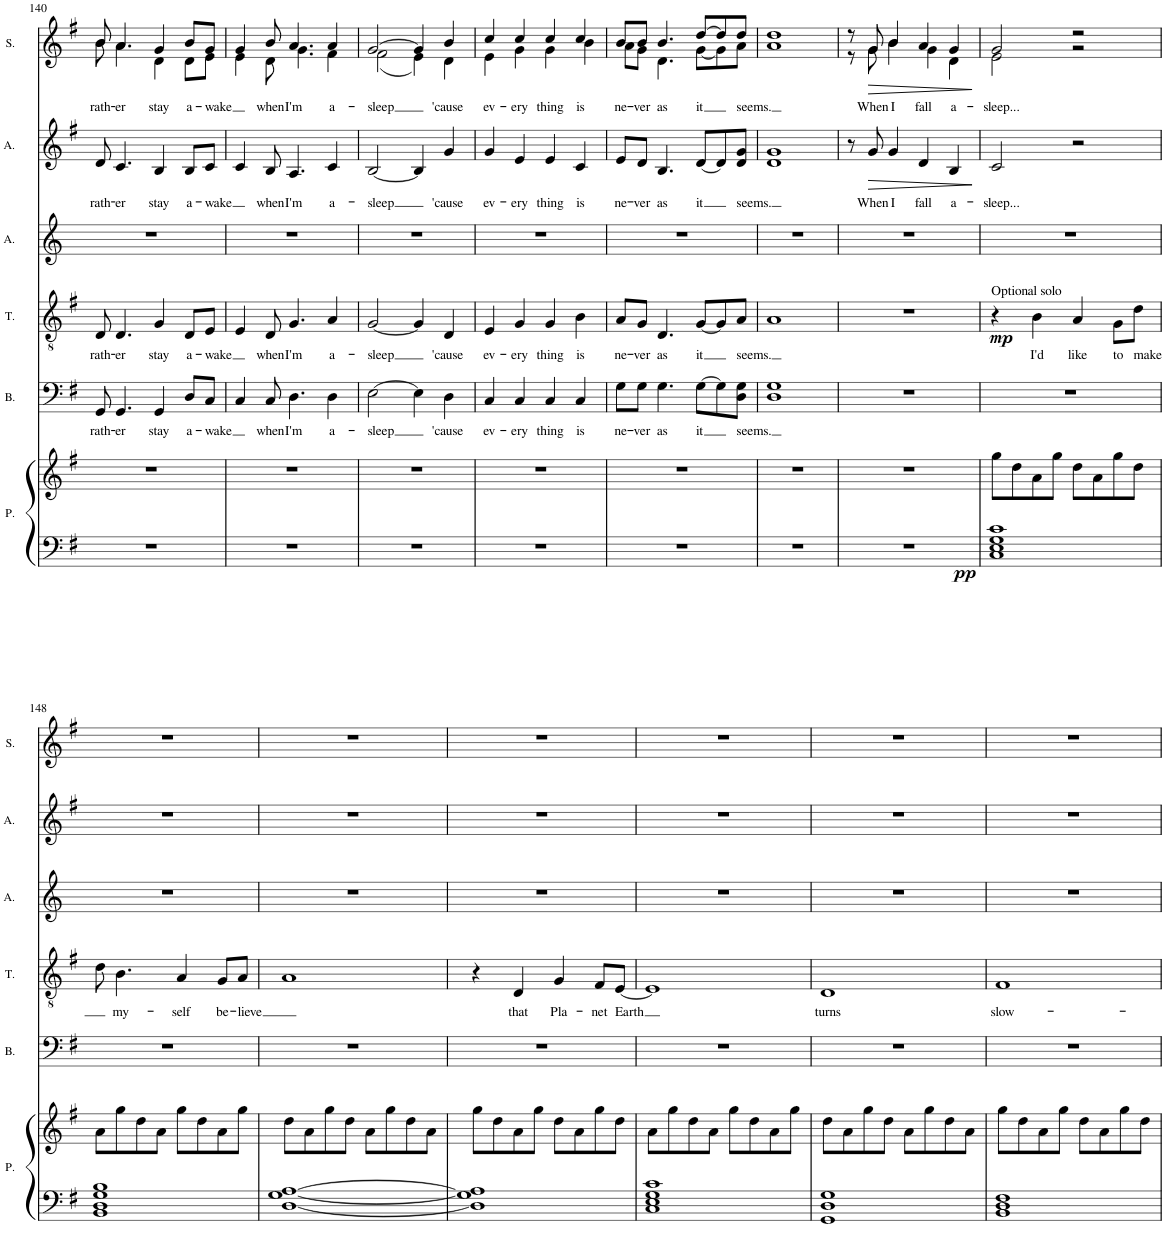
**kern	**kern	**dynam	**kern	**text	**kern	**text	**dynam	**kern	**kern	**text	**dynam	**kern	**text	**dynam
*part6	*part6	*part6	*part5	*part5	*part4	*part4	*part4	*part3	*part2	*part2	*part2	*part1	*part1	*part1
*staff7	*staff6	*staff6/7	*staff5	*staff5	*staff4	*staff4	*staff4	*staff3	*staff2	*staff2	*staff2	*staff1	*staff1	*staff1
*I"Piano	*	*	*I"Bass	*	*I"Tenor	*	*	*I"Alto 2	*I"Alto	*	*	*I"Soprano	*	*
*I'P.	*	*	*I'B.	*	*I'T.	*	*	*I'A.	*I'A.	*	*	*I'S.	*	*
!!LO:PB:g=z
*clefF4	*clefG2	*	*clefF4	*	*clefGv2	*	*	*clefG2	*clefG2	*	*	*clefG2	*	*
*k[f#]	*k[f#]	*	*k[f#]	*	*k[f#]	*	*	*k[]	*k[f#]	*	*	*k[f#]	*	*
*M4/4	*M4/4	*	*M4/4	*	*M4/4	*	*	*M4/4	*M4/4	*	*	*M4/4	*	*
=140	=140	=140	=140	=140	=140	=140	=140	=140	=140	=140	=140	=140	=140	=140
!	!	!	!	!LO:LY:b	!	!LO:LY:b	!	!	!	!LO:LY:b	!	!	!LO:LY:b	!
*	*	*	*	*	*	*	*	*	*	*	*	*^	*	*
1r	1r	.	8GG/	rath-	8D/	rath-	.	1r	8d/	rath-	.	8b/	8b\	rath-	.
!	!	!	!	!LO:LY:b	!	!LO:LY:b	!	!	!	!LO:LY:b	!	!	!	!LO:LY:b	!
.	.	.	4.GG/	-er	4.D/	-er	.	.	4.c/	-er	.	4.a/	4.a\	-er	.
!	!	!	!	!LO:LY:b	!	!LO:LY:b	!	!	!	!LO:LY:b	!	!	!	!LO:LY:b	!
.	.	.	4GG/	stay	4G/	stay	.	.	4B/	stay	.	4g/	4d\	stay	.
!	!	!	!	!LO:LY:b	!	!LO:LY:b	!	!	!	!LO:LY:b	!	!	!	!LO:LY:b	!
.	.	.	8D/L	a-	8D/L	a-	.	.	8B/L	a-	.	8b/L	8d\L	a-	.
!	!	!	!	!LO:LY:b	!	!LO:LY:b	!	!	!	!LO:LY:b	!	!	!	!LO:LY:b	!
.	.	.	8C/J	-wake	8E/J	-wake	.	.	8c/J	-wake	.	8g/J	8e\J	-wake	.
=141	=141	=141	=141	=141	=141	=141	=141	=141	=141	=141	=141	=141	=141	=141	=141
1r	1r	.	4C/	.	4E/	.	.	1r	4c/	.	.	4g/	4e\	.	.
!	!	!	!	!LO:LY:b	!	!LO:LY:b	!	!	!	!LO:LY:b	!	!	!	!LO:LY:b	!
.	.	.	8C/	when	8D/	when	.	.	8B/	when	.	8b/	8d\	when	.
!	!	!	!	!LO:LY:b	!	!LO:LY:b	!	!	!	!LO:LY:b	!	!	!	!LO:LY:b	!
.	.	.	4.D\	I'm	4.G/	I'm	.	.	4.A/	I'm	.	4.a/	4.g\	I'm	.
!	!	!	!	!LO:LY:b	!	!LO:LY:b	!	!	!	!LO:LY:b	!	!	!	!LO:LY:b	!
.	.	.	4D\	a-	4A/	a-	.	.	4c/	a-	.	4a/	4f#\	a-	.
=142	=142	=142	=142	=142	=142	=142	=142	=142	=142	=142	=142	=142	=142	=142	=142
!	!	!	!	!LO:LY:b	!	!LO:LY:b	!	!	!	!LO:LY:b	!	!	!	!LO:LY:b	!
1r	1r	.	[2E\	-sleep	[2G/	-sleep	.	1r	[2B/	-sleep	.	[2g/	(2f#\	-sleep	.
.	.	.	4E\]	.	4G/]	.	.	.	4B/]	.	.	4g/]	4e\)	.	.
!	!	!	!	!LO:LY:b	!	!LO:LY:b	!	!	!	!LO:LY:b	!	!	!	!LO:LY:b	!
.	.	.	4D\	'cause	4D/	'cause	.	.	4g/	'cause	.	4b/	4d\	'cause	.
=143	=143	=143	=143	=143	=143	=143	=143	=143	=143	=143	=143	=143	=143	=143	=143
!	!	!	!	!LO:LY:b	!	!LO:LY:b	!	!	!	!LO:LY:b	!	!	!	!LO:LY:b	!
1r	1r	.	4C/	ev-	4E/	ev-	.	1r	4g/	ev-	.	4cc/	4e\	ev-	.
!	!	!	!	!LO:LY:b	!	!LO:LY:b	!	!	!	!LO:LY:b	!	!	!	!LO:LY:b	!
.	.	.	4C/	-ery	4G/	-ery	.	.	4e/	-ery	.	4cc/	4g\	-ery	.
!	!	!	!	!LO:LY:b	!	!LO:LY:b	!	!	!	!LO:LY:b	!	!	!	!LO:LY:b	!
.	.	.	4C/	thing	4G/	thing	.	.	4e/	thing	.	4cc/	4g\	thing	.
!	!	!	!	!LO:LY:b	!	!LO:LY:b	!	!	!	!LO:LY:b	!	!	!	!LO:LY:b	!
.	.	.	4C/	is	4B\	is	.	.	4c/	is	.	4cc/	4b\	is	.
=144	=144	=144	=144	=144	=144	=144	=144	=144	=144	=144	=144	=144	=144	=144	=144
!	!	!	!	!LO:LY:b	!	!LO:LY:b	!	!	!	!LO:LY:b	!	!	!	!LO:LY:b	!
1r	1r	.	8G\L	ne-	8A/L	ne-	.	1r	8e/L	ne-	.	8b/L	8a\L	ne-	.
!	!	!	!	!LO:LY:b	!	!LO:LY:b	!	!	!	!LO:LY:b	!	!	!	!LO:LY:b	!
.	.	.	8G\J	-ver	8G/J	-ver	.	.	8d/J	-ver	.	8b/J	8g\J	-ver	.
!	!	!	!	!LO:LY:b	!	!LO:LY:b	!	!	!	!LO:LY:b	!	!	!	!LO:LY:b	!
.	.	.	4.G\	as	4.D/	as	.	.	4.B/	as	.	4.b/	4.d\	as	.
!	!	!	!	!LO:LY:b	!	!LO:LY:b	!	!	!	!LO:LY:b	!	!	!	!LO:LY:b	!
.	.	.	[8G\L	it	[8G/L	it	.	.	[8d/L	it	.	[8dd/L	[8g\L	it	.
.	.	.	8G\]	.	8G/]	.	.	.	8d/]	.	.	8dd/]	8g\]	.	.
!	!	!	!	!LO:LY:b	!	!LO:LY:b	!	!	!	!LO:LY:b	!	!	!	!LO:LY:b	!
.	.	.	8D\ 8G\J	seems.	8A/J	seems.	.	.	8d/ 8g/J	seems.	.	8dd/J	8a\J	seems.	.
=145	=145	=145	=145	=145	=145	=145	=145	=145	=145	=145	=145	=145	=145	=145	=145
1r	1r	.	1D 1G	.	1A	.	.	1r	1d 1g	.	.	1dd	1a	.	.
=146	=146	=146	=146	=146	=146	=146	=146	=146	=146	=146	=146	=146	=146	=146	=146
1r	1r	.	1r	.	1r	.	.	1r	8r	.	.	8r	8r	.	.
!	!	!	!	!	!	!	!	!	!	!LO:LY:b	!LO:HP:b	!	!	!LO:LY:b	!LO:HP:b
.	.	.	.	.	.	.	.	.	8g/	When	>	8g/	8g\	When	>
!	!	!	!	!	!	!	!	!	!	!LO:LY:b	!	!	!	!LO:LY:b	!
.	.	.	.	.	.	.	.	.	4g/	I	.	4b/	4b\	I	.
!	!	!	!	!	!	!	!	!	!	!LO:LY:b	!	!	!	!LO:LY:b	!
.	.	.	.	.	.	.	.	.	4d/	fall	.	4a/	4g\	fall	.
!	!	!	!	!	!	!	!	!	!	!LO:LY:b	!	!	!	!LO:LY:b	!
.	.	.	.	.	.	.	.	.	4B/	a-	.	4g/	4d\	a-	.
*	*	*	*	*	*	*	*	*	*	*	*	*v	*v	*	*
.	.	.	.	.	.	.	.	.	.	.	]	.	.	]
=147	=147	=147	=147	=147	=147	=147	=147	=147	=147	=147	=147	=147	=147	=147
!	!	!	!	!	!LO:TX:a:t=Optional solo	!	!	!	!	!	!	!	!	!
!	!	!LO:DY:b=2	!	!	!	!	!LO:DY:b	!	!	!LO:LY:b	!	!	!LO:LY:b	!
*	*	*	*	*	*	*	*	*	*	*	*	*^	*	*
1C 1E 1G 1c	8gg\L	pp	1r	.	4r	.	mp	1r	2c/	-sleep...	.	2g/	2e\	-sleep...	.
.	8dd\	.	.	.	.	.	.	.	.	.	.	.	.	.	.
!	!	!	!	!	!	!LO:LY:b	!	!	!	!	!	!	!	!	!
.	8a\	.	.	.	4B\	I'd	.	.	.	.	.	.	.	.	.
.	8gg\J	.	.	.	.	.	.	.	.	.	.	.	.	.	.
!	!	!	!	!	!	!LO:LY:b	!	!	!	!	!	!	!	!	!
.	8dd\L	.	.	.	4A/	like	.	.	2r	.	.	2r	2r	.	.
.	8a\	.	.	.	.	.	.	.	.	.	.	.	.	.	.
!	!	!	!	!	!	!LO:LY:b	!	!	!	!	!	!	!	!	!
.	8gg\	.	.	.	8G\L	to	.	.	.	.	.	.	.	.	.
!	!	!	!	!	!	!LO:LY:b	!	!	!	!	!	!	!	!	!
.	8dd\J	.	.	.	8d\J	make	.	.	.	.	.	.	.	.	.
*	*	*	*	*	*	*	*	*	*	*	*	*v	*v	*	*
!!LO:LB:g=z
=148	=148	=148	=148	=148	=148	=148	=148	=148	=148	=148	=148	=148	=148	=148
1BB 1D 1G 1B	8a\L	.	1r	.	8d\	.	.	1r	1r	.	.	1r	.	.
!	!	!	!	!	!	!LO:LY:b	!	!	!	!	!	!	!	!
.	8gg\	.	.	.	4.B\	my-	.	.	.	.	.	.	.	.
.	8dd\	.	.	.	.	.	.	.	.	.	.	.	.	.
.	8a\J	.	.	.	.	.	.	.	.	.	.	.	.	.
!	!	!	!	!	!	!LO:LY:b	!	!	!	!	!	!	!	!
.	8gg\L	.	.	.	4A/	-self	.	.	.	.	.	.	.	.
.	8dd\	.	.	.	.	.	.	.	.	.	.	.	.	.
!	!	!	!	!	!	!LO:LY:b	!	!	!	!	!	!	!	!
.	8a\	.	.	.	8G/L	be-	.	.	.	.	.	.	.	.
!	!	!	!	!	!	!LO:LY:b	!	!	!	!	!	!	!	!
.	8gg\J	.	.	.	8A/J	-lieve	.	.	.	.	.	.	.	.
=149	=149	=149	=149	=149	=149	=149	=149	=149	=149	=149	=149	=149	=149	=149
[1D [1G [1A	8dd\L	.	1r	.	1A	.	.	1r	1r	.	.	1r	.	.
.	8a\	.	.	.	.	.	.	.	.	.	.	.	.	.
.	8gg\	.	.	.	.	.	.	.	.	.	.	.	.	.
.	8dd\J	.	.	.	.	.	.	.	.	.	.	.	.	.
.	8a\L	.	.	.	.	.	.	.	.	.	.	.	.	.
.	8gg\	.	.	.	.	.	.	.	.	.	.	.	.	.
.	8dd\	.	.	.	.	.	.	.	.	.	.	.	.	.
.	8a\J	.	.	.	.	.	.	.	.	.	.	.	.	.
=150	=150	=150	=150	=150	=150	=150	=150	=150	=150	=150	=150	=150	=150	=150
1D] 1G] 1A]	8gg\L	.	1r	.	4r	.	.	1r	1r	.	.	1r	.	.
.	8dd\	.	.	.	.	.	.	.	.	.	.	.	.	.
!	!	!	!	!	!	!LO:LY:b	!	!	!	!	!	!	!	!
.	8a\	.	.	.	4D/	that	.	.	.	.	.	.	.	.
.	8gg\J	.	.	.	.	.	.	.	.	.	.	.	.	.
!	!	!	!	!	!	!LO:LY:b	!	!	!	!	!	!	!	!
.	8dd\L	.	.	.	4G/	Pla-	.	.	.	.	.	.	.	.
.	8a\	.	.	.	.	.	.	.	.	.	.	.	.	.
!	!	!	!	!	!	!LO:LY:b	!	!	!	!	!	!	!	!
.	8gg\	.	.	.	8F#/L	-net	.	.	.	.	.	.	.	.
!	!	!	!	!	!	!LO:LY:b	!	!	!	!	!	!	!	!
.	8dd\J	.	.	.	[8E/J	Earth	.	.	.	.	.	.	.	.
=151	=151	=151	=151	=151	=151	=151	=151	=151	=151	=151	=151	=151	=151	=151
1C 1E 1G 1c	8a\L	.	1r	.	1E]	.	.	1r	1r	.	.	1r	.	.
.	8gg\	.	.	.	.	.	.	.	.	.	.	.	.	.
.	8dd\	.	.	.	.	.	.	.	.	.	.	.	.	.
.	8a\J	.	.	.	.	.	.	.	.	.	.	.	.	.
.	8gg\L	.	.	.	.	.	.	.	.	.	.	.	.	.
.	8dd\	.	.	.	.	.	.	.	.	.	.	.	.	.
.	8a\	.	.	.	.	.	.	.	.	.	.	.	.	.
.	8gg\J	.	.	.	.	.	.	.	.	.	.	.	.	.
=152	=152	=152	=152	=152	=152	=152	=152	=152	=152	=152	=152	=152	=152	=152
!	!	!	!	!	!	!LO:LY:b	!	!	!	!	!	!	!	!
1GG 1D 1G	8dd\L	.	1r	.	1D	turns	.	1r	1r	.	.	1r	.	.
.	8a\	.	.	.	.	.	.	.	.	.	.	.	.	.
.	8gg\	.	.	.	.	.	.	.	.	.	.	.	.	.
.	8dd\J	.	.	.	.	.	.	.	.	.	.	.	.	.
.	8a\L	.	.	.	.	.	.	.	.	.	.	.	.	.
.	8gg\	.	.	.	.	.	.	.	.	.	.	.	.	.
.	8dd\	.	.	.	.	.	.	.	.	.	.	.	.	.
.	8a\J	.	.	.	.	.	.	.	.	.	.	.	.	.
=153	=153	=153	=153	=153	=153	=153	=153	=153	=153	=153	=153	=153	=153	=153
!	!	!	!	!	!	!LO:LY:b	!	!	!	!	!	!	!	!
1BB 1D 1F#	8gg\L	.	1r	.	1F#	slow-	.	1r	1r	.	.	1r	.	.
.	8dd\	.	.	.	.	.	.	.	.	.	.	.	.	.
.	8a\	.	.	.	.	.	.	.	.	.	.	.	.	.
.	8gg\J	.	.	.	.	.	.	.	.	.	.	.	.	.
.	8dd\L	.	.	.	.	.	.	.	.	.	.	.	.	.
.	8a\	.	.	.	.	.	.	.	.	.	.	.	.	.
.	8gg\	.	.	.	.	.	.	.	.	.	.	.	.	.
.	8dd\J	.	.	.	.	.	.	.	.	.	.	.	.	.
=	=	=	=	=	=	=	=	=	=	=	=	=	=	=
*-	*-	*-	*-	*-	*-	*-	*-	*-	*-	*-	*-	*-	*-	*-
